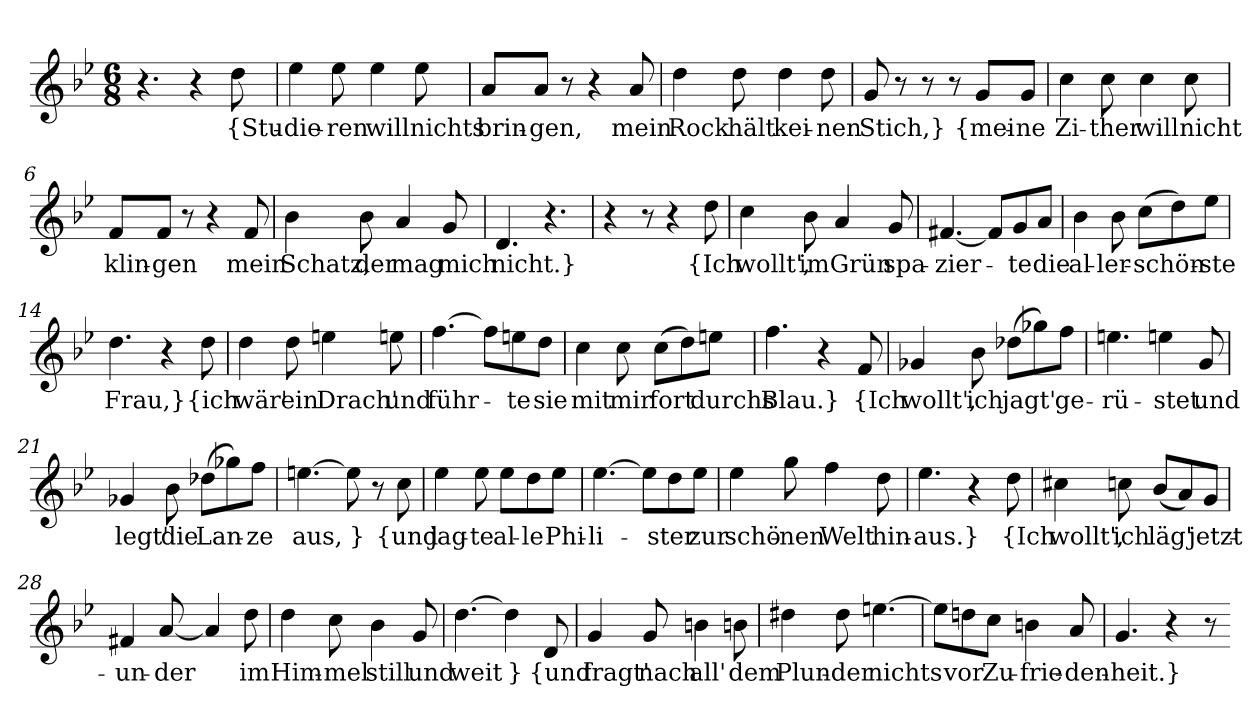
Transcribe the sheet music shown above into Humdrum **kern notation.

**kern	**text
*part1	*part1
*staff1	*staff1
*clefG2	*
*k[b-e-]	*
*M6/8	*
=	=
4.r	.
4r	.
8dd	{Stu-
=1	=1
4ee-	-die-
8ee-	-ren
4ee-	will
8ee-	nichts
=2	=2
8a/L	brin-
8a/J	-gen,
8r	.
4r	.
8a	mein
=3	=3
4dd	Rock
8dd	hält
4dd	kei-
8dd	-nen
=4	=4
8g	Stich,}
8r	.
8r	.
8r	.
8g/L	{mei-
8g/J	-ne
=5	=5
4cc	Zi-
8cc	-ther
4cc	will
8cc	nicht
=6	=6
8f/L	klin-
8f/J	-gen
8r	.
4r	.
8f	mein
=7	=7
4b-	Schatz,
8b-	der
4a	mag
8g	mich
=8	=8
4.d	nicht.}
4.r	.
=10	=10
4r	.
8r	.
4r	.
8dd	{Ich
=11	=11
4cc	wollt',
8b-	im
4a	Grün
8g	spa-
=12	=12
[4.f#X	-zier-
8f#/L]	.
8g/	-te
8a/J	die
=13	=13
4b-	al-
8b-	-ler-
(8cc\L	schön-
8dd\)	.
8ee-\J	-ste
=14	=14
4.dd	Frau,}
4r	.
8dd	{ich
=15	=15
4dd	wär'
8dd	ein
4een	Drach'
8een	und
=16	=16
[4.ff	führ-
8ff\L]	.
8een\	-te
8dd\J	sie
=17	=17
4cc	mit
8cc	mir
(8cc\L	fort
8dd\)	.
8een\J	durchs
=18	=18
4.ff	Blau.}
4r	.
8f	{Ich
=19	=19
4g-X	wollt',
8b-	ich
(8dd-X\L	jagt'
8gg-X\)	.
8ff\J	ge-
=20	=20
4.een	-rü-
4een	-stet
8g	und
=21	=21
4g-X	legt'
8b-	die
(8dd-X\L	Lan-
8gg-X\)	.
8ff\J	-ze
=22	=22
[4.een	aus,
8een]	}
8r	.
8cc	{und
=23	=23
4ee-	jag-
8ee-	-te
8ee-\L	al-
8dd\	-le
8ee-\J	Phi-
=24	=24
[4.ee-	-li-
8ee-\L]	.
8dd\	-ster
8ee-\J	zur
=25	=25
4ee-	schö-
8gg	-nen
4ff	Welt
8dd	hin-
=26	=26
4.ee-	-aus.}
4r	.
8dd	{Ich
=27	=27
4cc#X	wollt',
8ccn	ich
(8b-/L	läg'
8a/)	.
8g/J	jetzt-
=28	=28
4f#X	-un-
[8a	-der
4a]	.
8dd	im
=29	=29
4dd	Him-
8cc	-mel
4b-	still
8g	und
=30	=30
[4.dd	weit
4dd]	}
8d	{und
=31	=31
4g	fragt'
8g	nach
4bn	all'
8bn	dem
=32	=32
4dd#X	Plun-
8dd#	-der
[4.een	nichts
=33	=33
8een\L]	.
8ddn\	vor
8cc\J	Zu-
4bn	-frie-
8a	-den-
=34	=34
4.g	-heit.}
4r	.
8r	.
=-	=-
*-	*-
